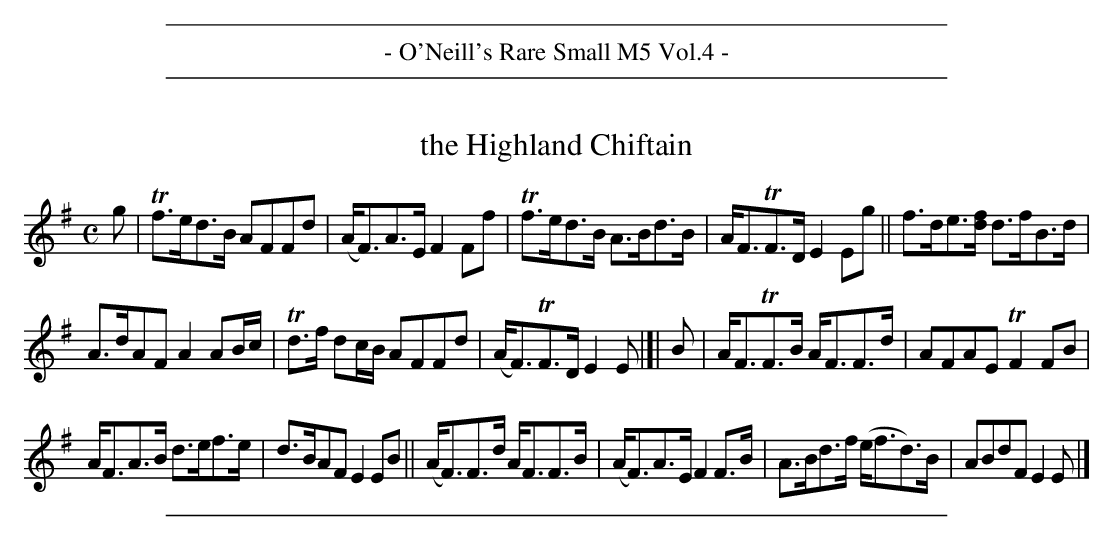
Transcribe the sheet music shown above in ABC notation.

X:1
T: the Highland Chiftain
M: C
L: 1/8
K: Dmix
g |\
Tf>ed>B AFFd | (A<F)A>E F2Ff | Tf>ed>B A>Bd>B | A<FTF>D E2Eg || f>de>[fd] d>fB>d |
A>dAF A2 AB/c/ | Td>f dc/B/ AFFd | (A<F)TF>D E2E |[| B | A<FTF>B A<FF>d | AFAE TF2FB |
A<FA>B d>ef>e | d>BAF E2EB || (A<F)F>d A<FF>B | (A<F)A>E  F2F>B | A>Bd>f (e<fd)>B | ABdF E2E |]
